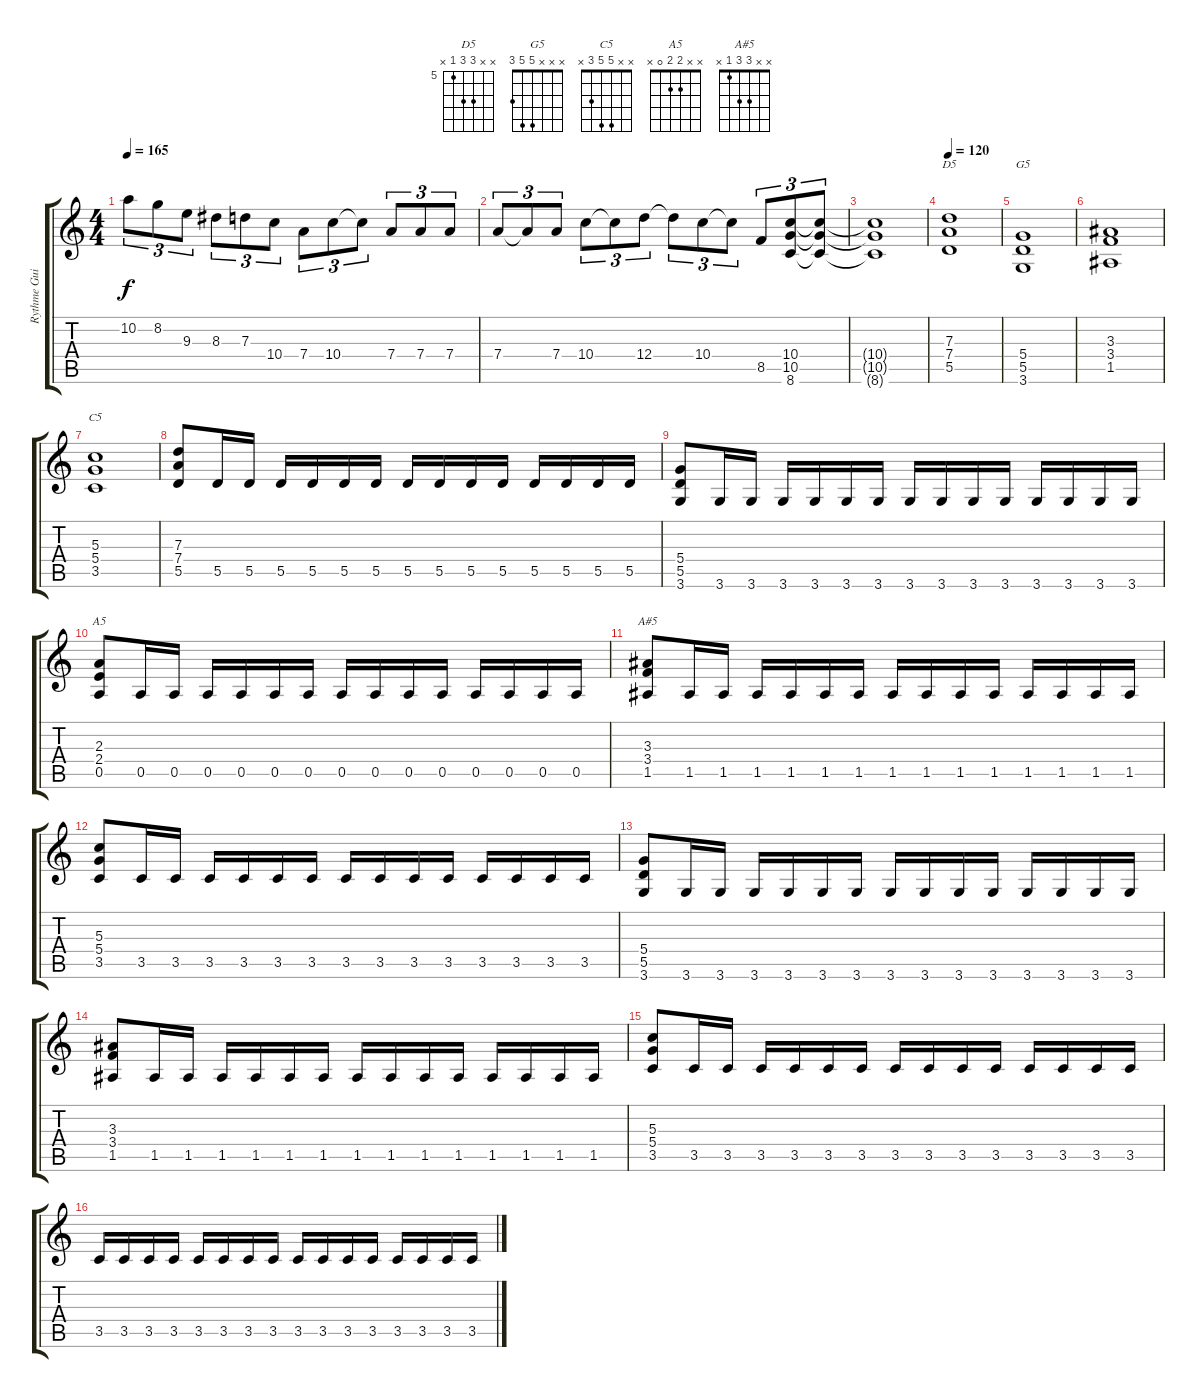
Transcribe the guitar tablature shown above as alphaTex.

\track ("Rythme Guitar" "Rythme Gui") {instrument distortionguitar}
\staff {score tabs}
\tuning (E4 B3 G3 D3 A2 E2) {hide}
\chord ("D5" x x 7 7 5 x) {firstfret 5}
\chord ("G5" x x x 5 5 3)
\chord ("C5" x x 5 5 3 x)
\chord ("A5" x x 2 2 0 x)
\chord ("A#5" x x 3 3 1 x)
\ts (4 4)
\tempo 165
\clef g2
\ks c
10.2.8{tu (3 2) dy f} 8.2.8{tu (3 2)} 9.3.8{tu (3 2)} 8.3.8{tu (3 2)} 7.3.8{tu (3 2)} 10.4.8{tu (3 2)} 7.4.8{tu (3 2)} 10.4.8{tu (3 2)} 10.4{t}.8{tu (3 2)} 7.4.8{tu (3 2)} 7.4.8{tu (3 2)} 7.4.8{tu (3 2)} |
7.4.8{tu (3 2)} 7.4{t}.8{tu (3 2)} 7.4.8{tu (3 2)} 10.4.8{tu (3 2)} 10.4{t}.8{tu (3 2)} 12.4.8{tu (3 2)} 12.4{t}.8{tu (3 2)} 10.4.8{tu (3 2)} 10.4{t}.8{tu (3 2)} 8.5.8{tu (3 2)} (10.4 10.5 8.6).8{tu (3 2)} (10.4{t} 10.5{t} 8.6{t}).8{tu (3 2)} |
(10.4{t} 10.5{t} 8.6{t}).1 |
\tempo 120
(7.3 7.4 5.5).1{ch "D5"} |
(5.4 5.5 3.6).1{ch "G5"} |
(3.3 3.4 1.5).1 |
(5.3 5.4 3.5).1{ch "C5"} |
(7.3 7.4 5.5).8 5.5.16 5.5.16 5.5.16 5.5.16 5.5.16 5.5.16 5.5.16 5.5.16 5.5.16 5.5.16 5.5.16 5.5.16 5.5.16 5.5.16 |
(5.4 5.5 3.6).8 3.6.16 3.6.16 3.6.16 3.6.16 3.6.16 3.6.16 3.6.16 3.6.16 3.6.16 3.6.16 3.6.16 3.6.16 3.6.16 3.6.16 |
(2.3 2.4 0.5).8{ch "A5"} 0.5.16 0.5.16 0.5.16 0.5.16 0.5.16 0.5.16 0.5.16 0.5.16 0.5.16 0.5.16 0.5.16 0.5.16 0.5.16 0.5.16 |
(3.3 3.4 1.5).8{ch "A#5"} 1.5.16 1.5.16 1.5.16 1.5.16 1.5.16 1.5.16 1.5.16 1.5.16 1.5.16 1.5.16 1.5.16 1.5.16 1.5.16 1.5.16 |
(5.3 5.4 3.5).8 3.5.16 3.5.16 3.5.16 3.5.16 3.5.16 3.5.16 3.5.16 3.5.16 3.5.16 3.5.16 3.5.16 3.5.16 3.5.16 3.5.16 |
(5.4 5.5 3.6).8 3.6.16 3.6.16 3.6.16 3.6.16 3.6.16 3.6.16 3.6.16 3.6.16 3.6.16 3.6.16 3.6.16 3.6.16 3.6.16 3.6.16 |
(3.3 3.4 1.5).8 1.5.16 1.5.16 1.5.16 1.5.16 1.5.16 1.5.16 1.5.16 1.5.16 1.5.16 1.5.16 1.5.16 1.5.16 1.5.16 1.5.16 |
(5.3 5.4 3.5).8 3.5.16 3.5.16 3.5.16 3.5.16 3.5.16 3.5.16 3.5.16 3.5.16 3.5.16 3.5.16 3.5.16 3.5.16 3.5.16 3.5.16 |
3.5.16 3.5.16 3.5.16 3.5.16 3.5.16 3.5.16 3.5.16 3.5.16 3.5.16 3.5.16 3.5.16 3.5.16 3.5.16 3.5.16 3.5.16 3.5.16
